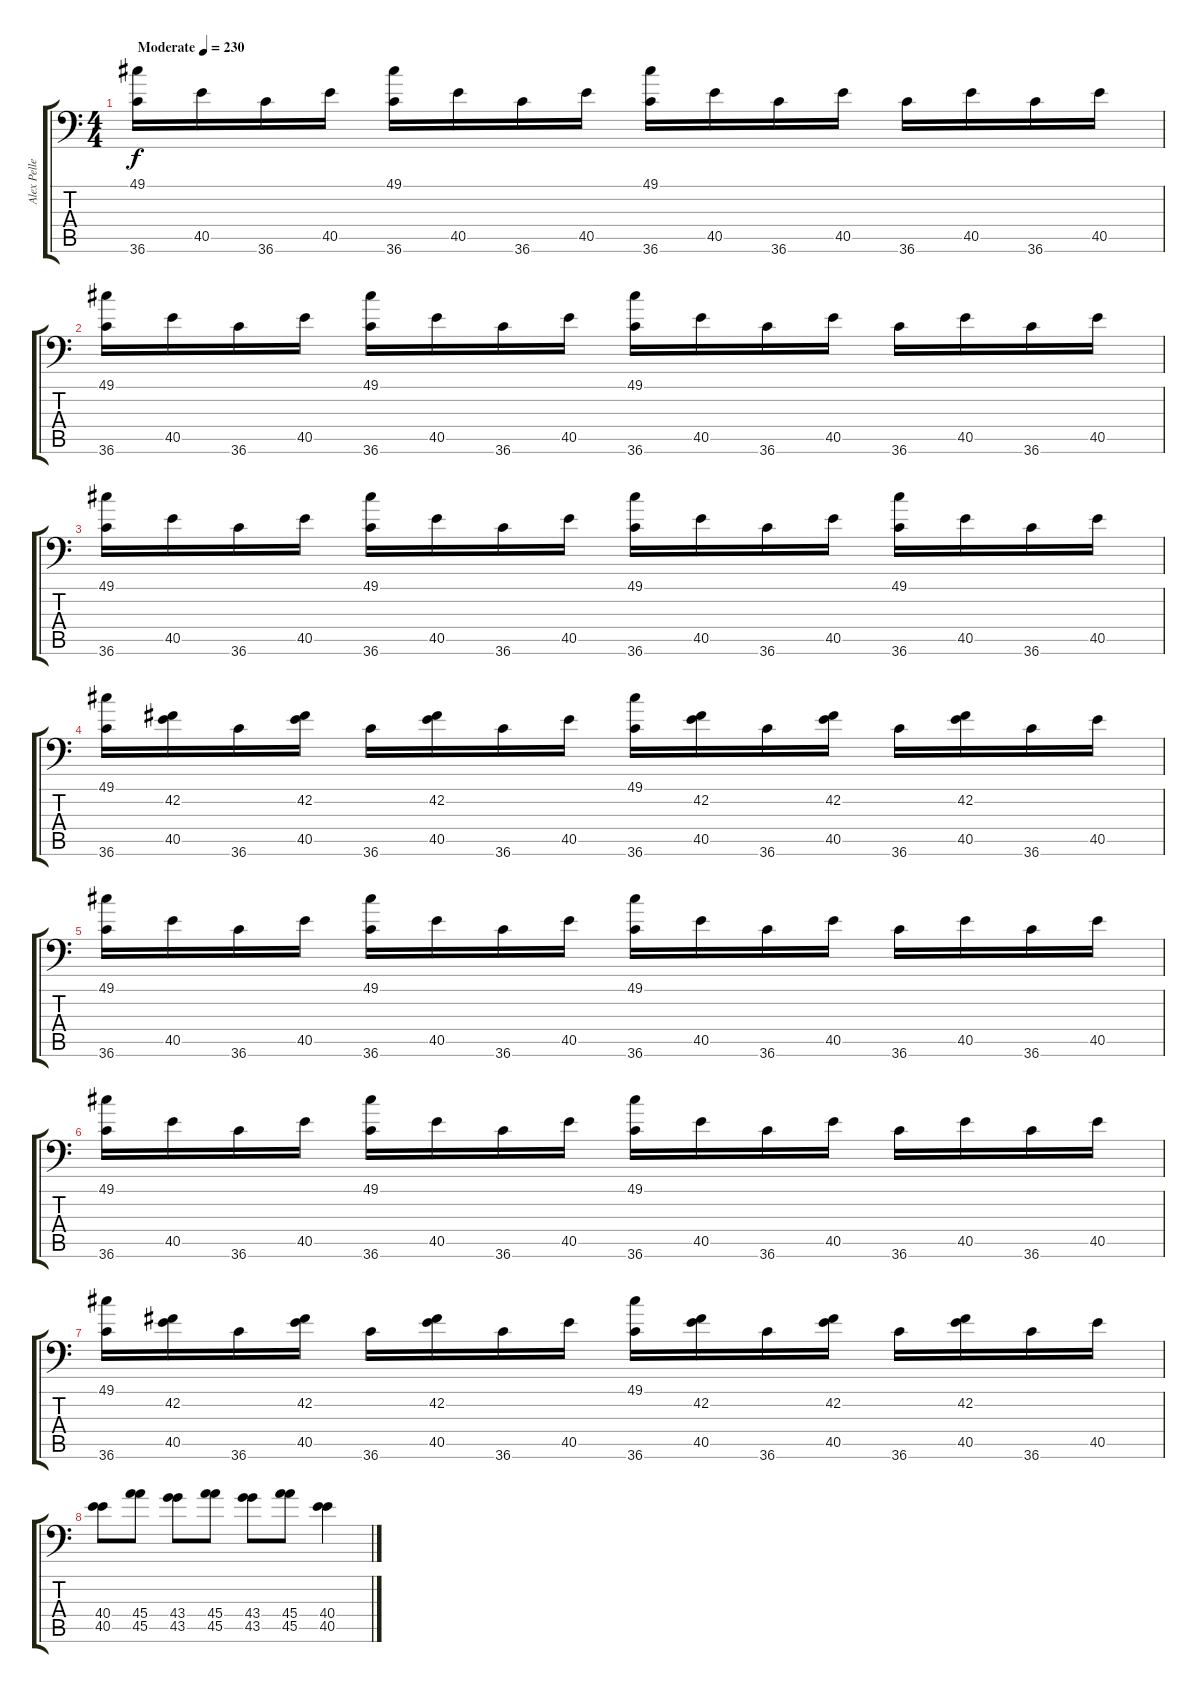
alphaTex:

\track ("Alex Pelletier" "Alex Pelle") {instrument acousticgrandpiano}
\staff {score tabs}
\tuning (C-1 C-1 C-1 C-1 C-1 C-1) {hide}
\ts (4 4)
\tempo (230 "Moderate")
\clef f4
\ks c
(49.1 36.6).16{dy f instrument acousticgrandpiano} 40.5.16 36.6.16 40.5.16 (49.1 36.6).16 40.5.16 36.6.16 40.5.16 (49.1 36.6).16 40.5.16 36.6.16 40.5.16 36.6.16 40.5.16 36.6.16 40.5.16 |
(49.1 36.6).16 40.5.16 36.6.16 40.5.16 (49.1 36.6).16 40.5.16 36.6.16 40.5.16 (49.1 36.6).16 40.5.16 36.6.16 40.5.16 36.6.16 40.5.16 36.6.16 40.5.16 |
(49.1 36.6).16 40.5.16 36.6.16 40.5.16 (49.1 36.6).16 40.5.16 36.6.16 40.5.16 (49.1 36.6).16 40.5.16 36.6.16 40.5.16 (49.1 36.6).16 40.5.16 36.6.16 40.5.16 |
(49.1 36.6).16 (42.2 40.5).16 36.6.16 (42.2 40.5).16 36.6.16 (42.2 40.5).16 36.6.16 40.5.16 (49.1 36.6).16 (42.2 40.5).16 36.6.16 (42.2 40.5).16 36.6.16 (42.2 40.5).16 36.6.16 40.5.16 |
(49.1 36.6).16 40.5.16 36.6.16 40.5.16 (49.1 36.6).16 40.5.16 36.6.16 40.5.16 (49.1 36.6).16 40.5.16 36.6.16 40.5.16 36.6.16 40.5.16 36.6.16 40.5.16 |
(49.1 36.6).16 40.5.16 36.6.16 40.5.16 (49.1 36.6).16 40.5.16 36.6.16 40.5.16 (49.1 36.6).16 40.5.16 36.6.16 40.5.16 36.6.16 40.5.16 36.6.16 40.5.16 |
(49.1 36.6).16 (42.2 40.5).16 36.6.16 (42.2 40.5).16 36.6.16 (42.2 40.5).16 36.6.16 40.5.16 (49.1 36.6).16 (42.2 40.5).16 36.6.16 (42.2 40.5).16 36.6.16 (42.2 40.5).16 36.6.16 40.5.16 |
(40.4 40.5).8 (45.4 45.5).8 (43.4 43.5).8 (45.4 45.5).8 (43.4 43.5).8 (45.4 45.5).8 (40.4 40.5).4
